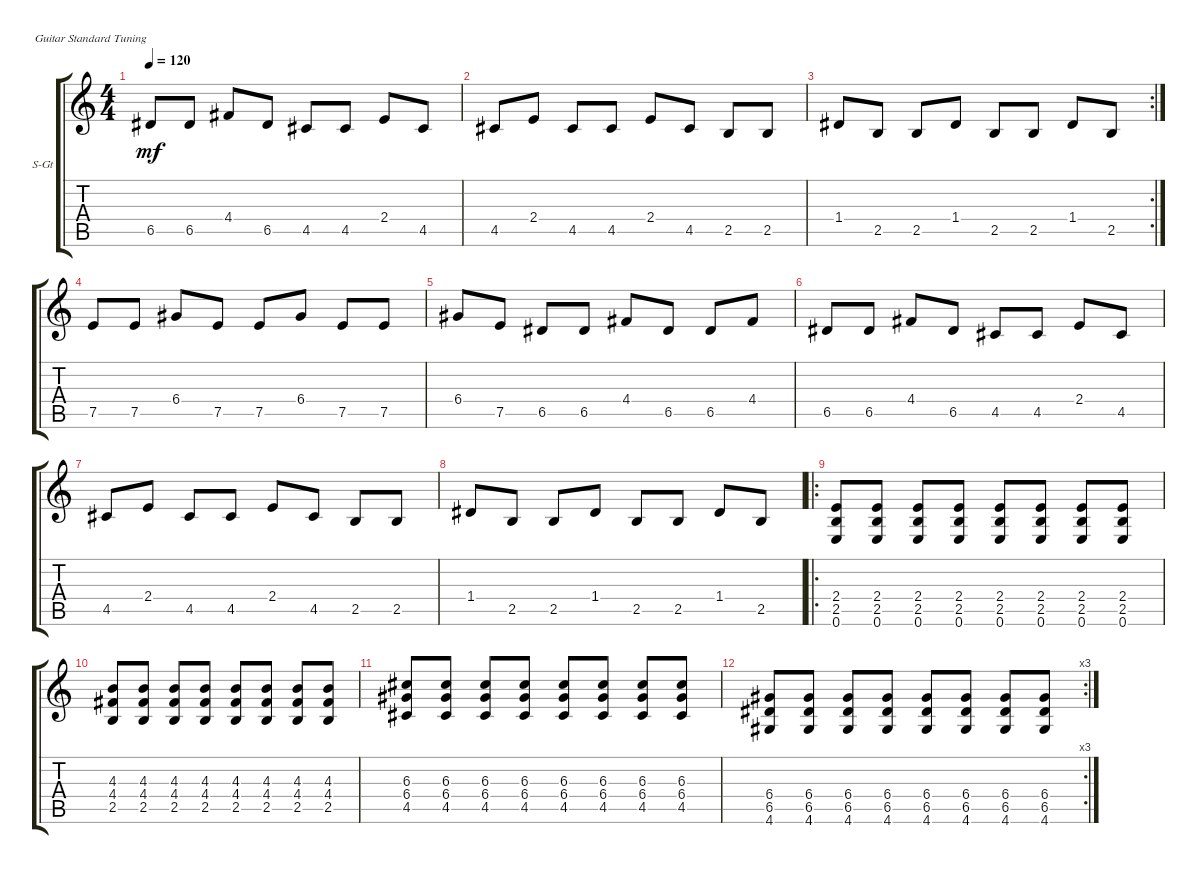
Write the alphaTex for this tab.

\defaultSystemsLayout 4
\bracketExtendMode groupsimilarinstruments
\firstSystemTrackNameOrientation horizontal
\otherSystemsTrackNameOrientation horizontal
\track ("Steel Guitar" "S-Gt") {instrument acousticguitarsteel}
\staff {score tabs}
\tuning (E4 B3 G3 D3 A2 E2)
\ts (4 4)
\tempo 120
\clef g2
\ks c
6.5.8{dy mf} 6.5.8 4.4.8 6.5.8 4.5.8 4.5.8 2.4.8 4.5.8 |
4.5.8 2.4.8 4.5.8 4.5.8 2.4.8 4.5.8 2.5.8 2.5.8 |
\rc 2
1.4.8 2.5.8 2.5.8 1.4.8 2.5.8 2.5.8 1.4.8 2.5.8 |
7.5.8 7.5.8 6.4.8 7.5.8 7.5.8 6.4.8 7.5.8 7.5.8 |
6.4.8 7.5.8 6.5.8 6.5.8 4.4.8 6.5.8 6.5.8 4.4.8 |
6.5.8 6.5.8 4.4.8 6.5.8 4.5.8 4.5.8 2.4.8 4.5.8 |
4.5.8 2.4.8 4.5.8 4.5.8 2.4.8 4.5.8 2.5.8 2.5.8 |
1.4.8 2.5.8 2.5.8 1.4.8 2.5.8 2.5.8 1.4.8 2.5.8 |
\ro
(0.6 2.5 2.4).8 (0.6 2.5 2.4).8 (0.6 2.5 2.4).8 (0.6 2.5 2.4).8 (0.6 2.5 2.4).8 (0.6 2.5 2.4).8 (0.6 2.5 2.4).8 (0.6 2.5 2.4).8 |
(2.5 4.4 4.3).8 (2.5 4.4 4.3).8 (2.5 4.4 4.3).8 (2.5 4.4 4.3).8 (2.5 4.4 4.3).8 (2.5 4.4 4.3).8 (2.5 4.4 4.3).8 (2.5 4.4 4.3).8 |
(4.5 6.4 6.3).8 (4.5 6.4 6.3).8 (4.5 6.4 6.3).8 (4.5 6.4 6.3).8 (4.5 6.4 6.3).8 (4.5 6.4 6.3).8 (4.5 6.4 6.3).8 (4.5 6.4 6.3).8 |
\rc 3
(4.6 6.5 6.4).8 (4.6 6.5 6.4).8 (4.6 6.5 6.4).8 (4.6 6.5 6.4).8 (4.6 6.5 6.4).8 (4.6 6.5 6.4).8 (4.6 6.5 6.4).8 (4.6 6.5 6.4).8
